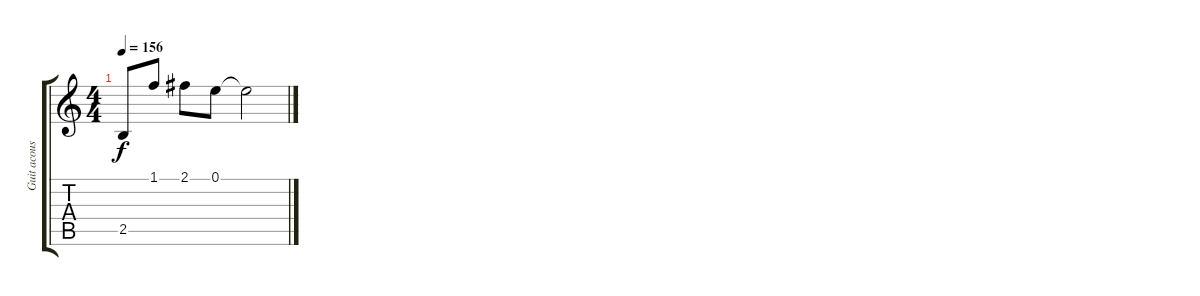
\track ("Guit acoustic" "Guit acous") {instrument acousticguitarnylon}
\staff {score tabs}
\tuning (E4 B3 G3 D3 A2 E2) {hide}
\ts (4 4)
\tempo 156
\clef g2
\ks c
2.5.8{dy f} 1.1.8 2.1.8 0.1.8 0.1{t}.2
